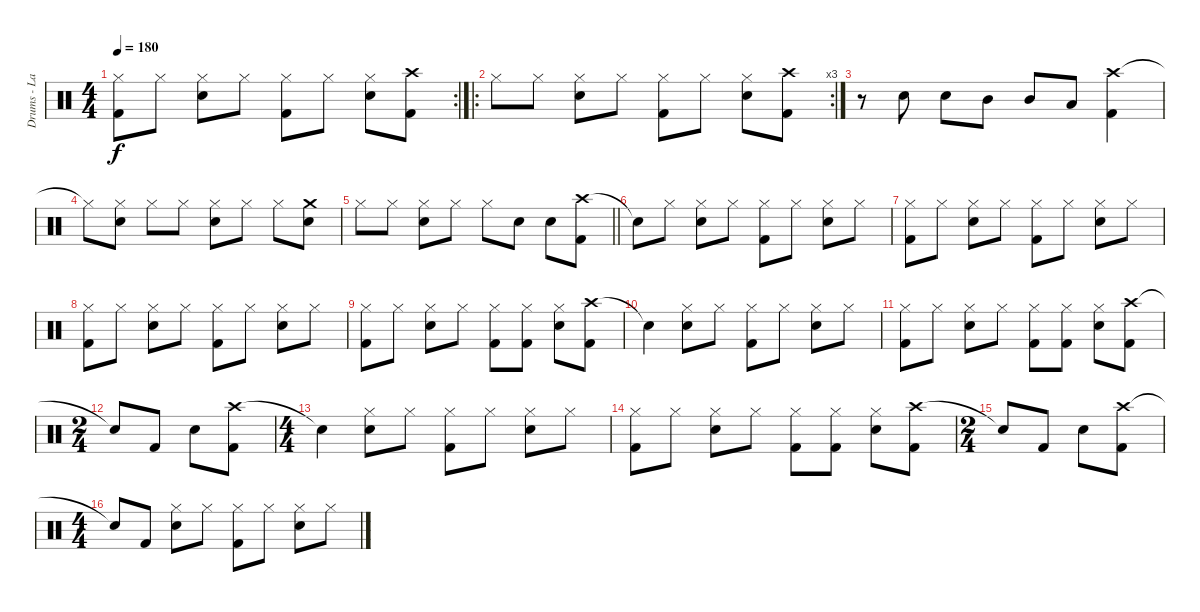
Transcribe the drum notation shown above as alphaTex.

\track ("Drums - Lars" "Drums - La") {instrument percussion}
\staff {score}
\articulation defaults
\rc 2
\ts (4 4)
\tempo 180
\clef neutral
\ks c
("Hi-Hat (closed)" "Kick (hit) 2").8{dy f} "Hi-Hat (closed)".8 ("Hi-Hat (closed)" "Snare (hit) 2").8 "Hi-Hat (closed)".8 ("Hi-Hat (closed)" "Kick (hit) 2").8 "Hi-Hat (closed)".8 ("Hi-Hat (closed)" "Snare (hit) 2").8 ("Crash high (hit)" "Kick (hit) 2").8 |
\ro
\rc 3 "Hi-Hat (closed)".8 "Hi-Hat (closed)".8
("Hi-Hat (closed)" "Snare (hit) 2").8 "Hi-Hat (closed)".8 ("Hi-Hat (closed)" "Kick (hit) 2").8 "Hi-Hat (closed)".8 ("Hi-Hat (closed)" "Snare (hit) 2").8 ("Crash high (hit)" "Kick (hit) 2").8 |
r.8 "Snare (hit) 2".8 "Snare (hit) 2".8 "Mid Tom (hit)".8 "Mid Tom (hit)".8 "Low Tom (hit)".8 ("Crash high (hit)" "Kick (hit) 2").4 |
"Hi-Hat (closed)"{t}.8 ("Hi-Hat (closed)" "Snare (hit) 2").8 "Hi-Hat (closed)".8 "Hi-Hat (closed)".8 ("Hi-Hat (closed)" "Snare (hit) 2").8 "Hi-Hat (closed)".8 "Hi-Hat (closed)".8 ("Crash medium (hit)" "Snare (hit) 2").8 |
\barLineRight lightlight "Hi-Hat (closed)".8 "Hi-Hat (closed)".8
("Hi-Hat (closed)" "Snare (hit) 2").8 "Hi-Hat (closed)".8 "Hi-Hat (closed)".8 "Snare (hit) 2".8 "Snare (hit) 2".8 ("Crash high (hit)" "Kick (hit) 2").8 |
"Snare (hit)"{t}.8 "Hi-Hat (closed)".8 ("Hi-Hat (closed)" "Snare (hit) 2").8 "Hi-Hat (closed)".8 ("Hi-Hat (closed)" "Kick (hit) 2").8 "Hi-Hat (closed)".8 ("Hi-Hat (closed)" "Snare (hit) 2").8 "Hi-Hat (closed)".8 |
("Hi-Hat (closed)" "Kick (hit) 2").8 "Hi-Hat (closed)".8 ("Hi-Hat (closed)" "Snare (hit) 2").8 "Hi-Hat (closed)".8 ("Hi-Hat (closed)" "Kick (hit) 2").8 "Hi-Hat (closed)".8 ("Hi-Hat (closed)" "Snare (hit) 2").8 "Hi-Hat (closed)".8 |
("Hi-Hat (closed)" "Kick (hit) 2").8 "Hi-Hat (closed)".8 ("Hi-Hat (closed)" "Snare (hit) 2").8 "Hi-Hat (closed)".8 ("Hi-Hat (closed)" "Kick (hit) 2").8 "Hi-Hat (closed)".8 ("Hi-Hat (closed)" "Snare (hit) 2").8 "Hi-Hat (closed)".8 |
("Hi-Hat (closed)" "Kick (hit) 2").8 "Hi-Hat (closed)".8 ("Hi-Hat (closed)" "Snare (hit) 2").8 "Hi-Hat (closed)".8 ("Hi-Hat (closed)" "Kick (hit) 2").8 ("Hi-Hat (closed)" "Kick (hit) 2").8 ("Hi-Hat (closed)" "Snare (hit) 2").8 ("Crash high (hit)" "Kick (hit) 2").8 |
"Snare (hit)"{t}.4 ("Hi-Hat (closed)" "Snare (hit) 2").8 "Hi-Hat (closed)".8 ("Hi-Hat (closed)" "Kick (hit) 2").8 "Hi-Hat (closed)".8 ("Hi-Hat (closed)" "Snare (hit) 2").8 "Hi-Hat (closed)".8 |
("Hi-Hat (closed)" "Kick (hit) 2").8 "Hi-Hat (closed)".8 ("Hi-Hat (closed)" "Snare (hit) 2").8 "Hi-Hat (closed)".8 ("Hi-Hat (closed)" "Kick (hit) 2").8 ("Hi-Hat (closed)" "Kick (hit) 2").8 ("Hi-Hat (closed)" "Snare (hit) 2").8 ("Crash high (hit)" "Kick (hit) 2").8 |
\ts (2 4)
"Snare (hit)"{t}.8 "Kick (hit) 2".8 "Snare (hit) 2".8 ("Crash high (hit)" "Kick (hit) 2").8 |
\ts (4 4)
"Snare (hit)"{t}.4 ("Hi-Hat (closed)" "Snare (hit) 2").8 "Hi-Hat (closed)".8 ("Hi-Hat (closed)" "Kick (hit) 2").8 "Hi-Hat (closed)".8 ("Hi-Hat (closed)" "Snare (hit) 2").8 "Hi-Hat (closed)".8 |
("Hi-Hat (closed)" "Kick (hit) 2").8 "Hi-Hat (closed)".8 ("Hi-Hat (closed)" "Snare (hit) 2").8 "Hi-Hat (closed)".8 ("Hi-Hat (closed)" "Kick (hit) 2").8 ("Hi-Hat (closed)" "Kick (hit) 2").8 ("Hi-Hat (closed)" "Snare (hit) 2").8 ("Crash high (hit)" "Kick (hit) 2").8 |
\ts (2 4)
"Snare (hit)"{t}.8 "Kick (hit) 2".8 "Snare (hit) 2".8 ("Crash high (hit)" "Kick (hit) 2").8 |
\ts (4 4)
"Snare (hit)"{t}.8 "Kick (hit) 2".8 ("Hi-Hat (closed)" "Snare (hit) 2").8 "Hi-Hat (closed)".8 ("Hi-Hat (closed)" "Kick (hit) 2").8 "Hi-Hat (closed)".8 ("Hi-Hat (closed)" "Snare (hit) 2").8 "Hi-Hat (closed)".8
